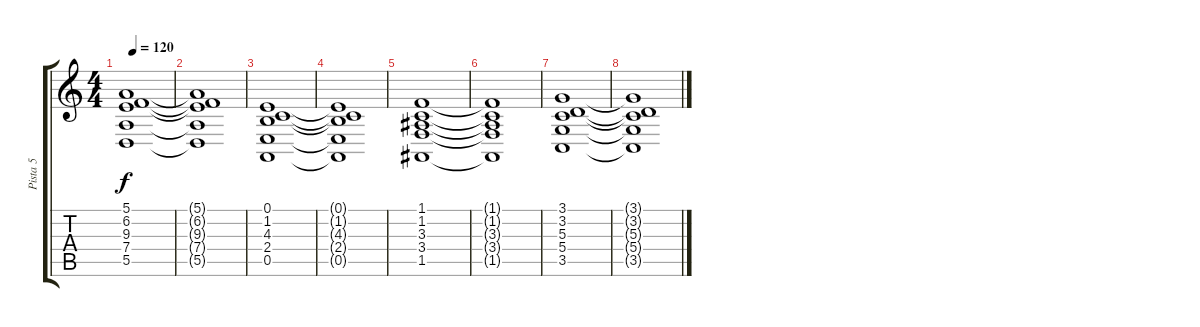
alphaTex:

\track ("Pista 5" "Pista 5") {instrument stringensemble1}
\staff {score tabs}
\tuning (E4 B3 G3 D3 A2 E2) {hide}
\ts (4 4)
\tempo 120
\clef g2
\ks c
(5.1 6.2 9.3 7.4 5.5).1{dy f} |
(5.1{t} 6.2{t} 9.3{t} 7.4{t} 5.5{t}).1 |
(0.1 1.2 4.3 2.4 0.5).1 |
(0.1{t} 1.2{t} 4.3{t} 2.4{t} 0.5{t}).1 |
(1.1 1.2 3.3 3.4 1.5).1 |
(1.1{t} 1.2{t} 3.3{t} 3.4{t} 1.5{t}).1 |
(3.1 3.2 5.3 5.4 3.5).1 |
(3.1{t} 3.2{t} 5.3{t} 5.4{t} 3.5{t}).1
